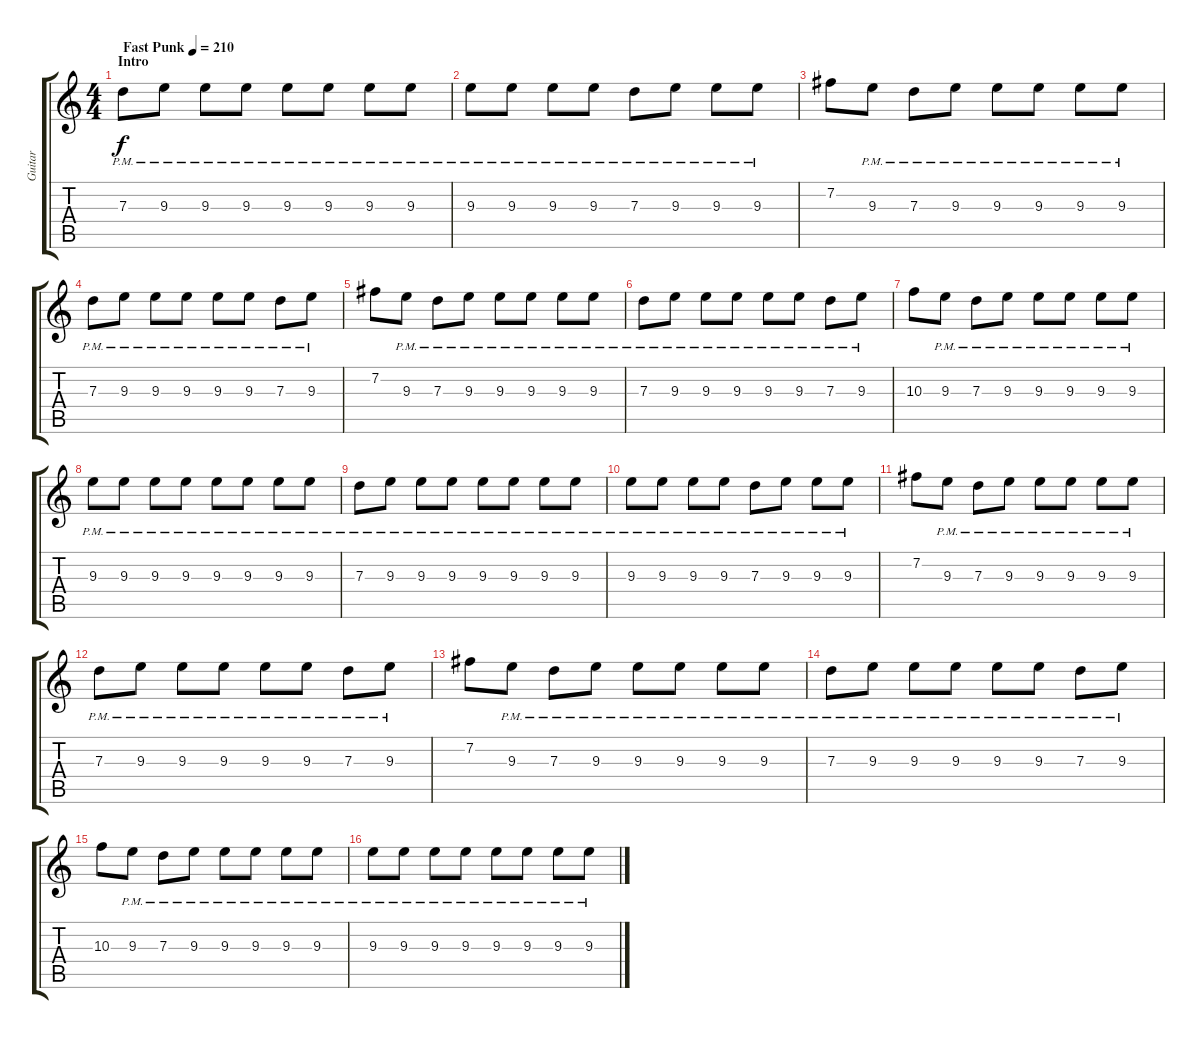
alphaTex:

\track ("Guitar" "Guitar") {instrument distortionguitar}
\staff {score tabs}
\tuning (E4 B3 G3 D3 A2 D2) {hide}
\ts (4 4)
\section ("" "Intro")
\tempo (210 "Fast Punk")
\clef g2
\ks c
7.3{pm}.8{dy f instrument distortionguitar} 9.3{pm}.8 9.3{pm}.8 9.3{pm}.8 9.3{pm}.8 9.3{pm}.8 9.3{pm}.8 9.3{pm}.8 |
9.3{pm}.8 9.3{pm}.8 9.3{pm}.8 9.3{pm}.8 7.3{pm}.8 9.3{pm}.8 9.3{pm}.8 9.3{pm}.8 |
7.2.8 9.3{pm}.8 7.3{pm}.8 9.3{pm}.8 9.3{pm}.8 9.3{pm}.8 9.3{pm}.8 9.3{pm}.8 |
7.3{pm}.8 9.3{pm}.8 9.3{pm}.8 9.3{pm}.8 9.3{pm}.8 9.3{pm}.8 7.3{pm}.8 9.3{pm}.8 |
7.2.8 9.3{pm}.8 7.3{pm}.8 9.3{pm}.8 9.3{pm}.8 9.3{pm}.8 9.3{pm}.8 9.3{pm}.8 |
7.3{pm}.8 9.3{pm}.8 9.3{pm}.8 9.3{pm}.8 9.3{pm}.8 9.3{pm}.8 7.3{pm}.8 9.3{pm}.8 |
10.3.8 9.3{pm}.8 7.3{pm}.8 9.3{pm}.8 9.3{pm}.8 9.3{pm}.8 9.3{pm}.8 9.3{pm}.8 |
9.3{pm}.8 9.3{pm}.8 9.3{pm}.8 9.3{pm}.8 9.3{pm}.8 9.3{pm}.8 9.3{pm}.8 9.3{pm}.8 |
7.3{pm}.8 9.3{pm}.8 9.3{pm}.8 9.3{pm}.8 9.3{pm}.8 9.3{pm}.8 9.3{pm}.8 9.3{pm}.8 |
9.3{pm}.8 9.3{pm}.8 9.3{pm}.8 9.3{pm}.8 7.3{pm}.8 9.3{pm}.8 9.3{pm}.8 9.3{pm}.8 |
7.2.8 9.3{pm}.8 7.3{pm}.8 9.3{pm}.8 9.3{pm}.8 9.3{pm}.8 9.3{pm}.8 9.3{pm}.8 |
7.3{pm}.8 9.3{pm}.8 9.3{pm}.8 9.3{pm}.8 9.3{pm}.8 9.3{pm}.8 7.3{pm}.8 9.3{pm}.8 |
7.2.8 9.3{pm}.8 7.3{pm}.8 9.3{pm}.8 9.3{pm}.8 9.3{pm}.8 9.3{pm}.8 9.3{pm}.8 |
7.3{pm}.8 9.3{pm}.8 9.3{pm}.8 9.3{pm}.8 9.3{pm}.8 9.3{pm}.8 7.3{pm}.8 9.3{pm}.8 |
10.3.8 9.3{pm}.8 7.3{pm}.8 9.3{pm}.8 9.3{pm}.8 9.3{pm}.8 9.3{pm}.8 9.3{pm}.8 |
9.3{pm}.8 9.3{pm}.8 9.3{pm}.8 9.3{pm}.8 9.3{pm}.8 9.3{pm}.8 9.3{pm}.8 9.3{pm}.8
